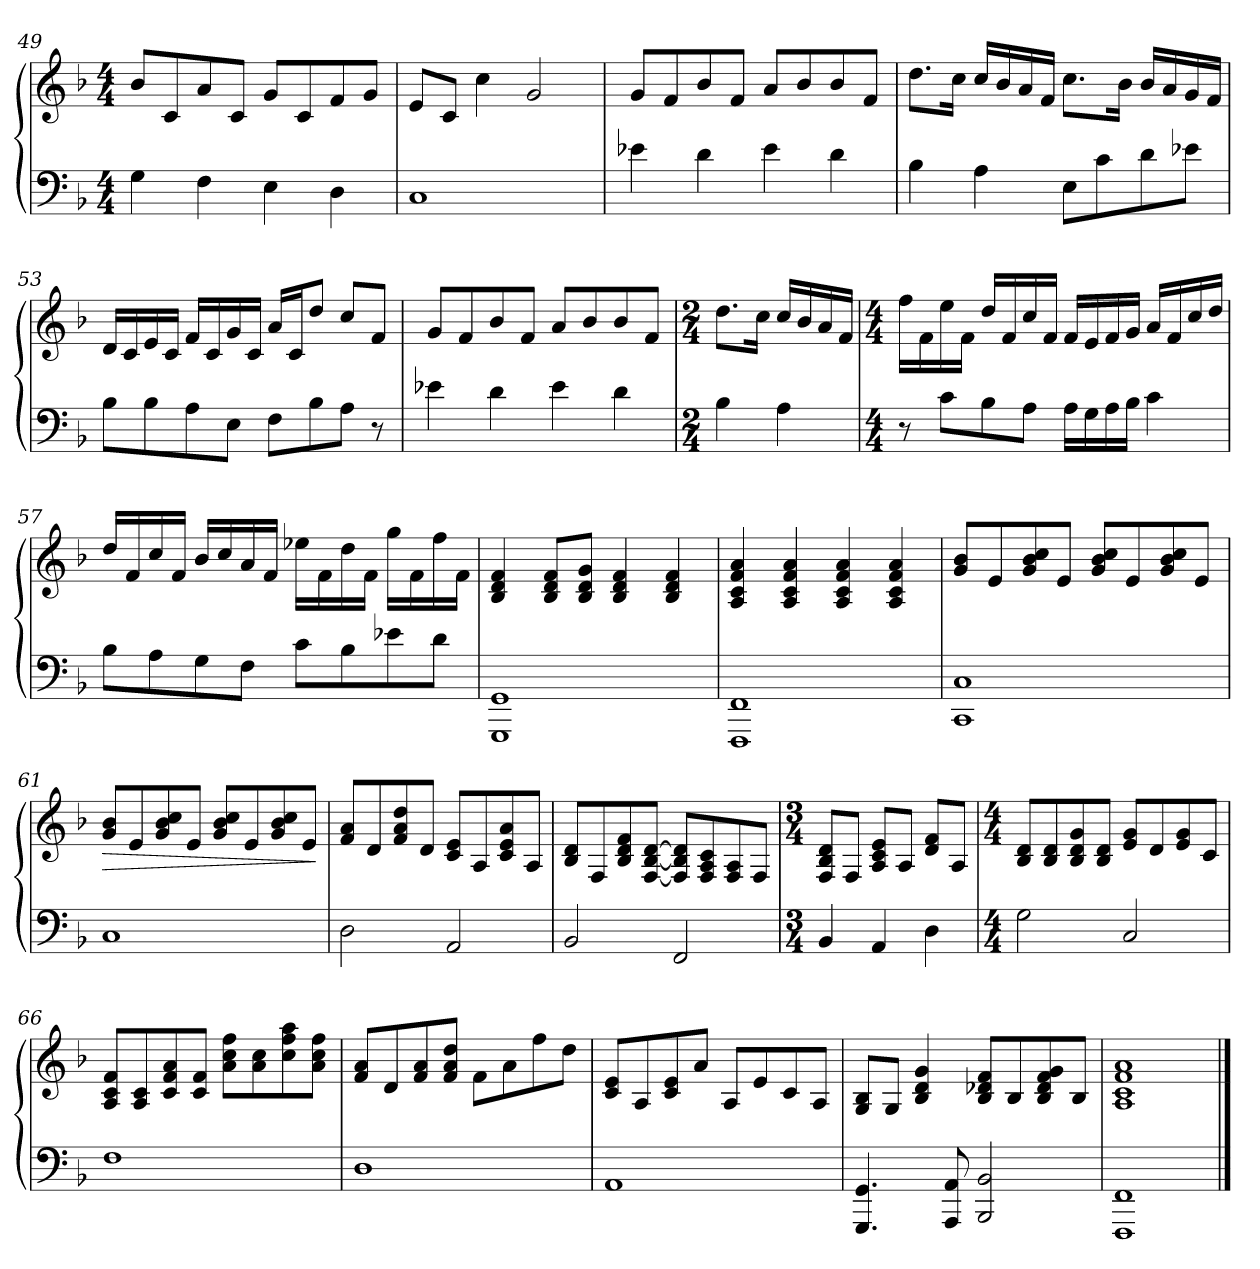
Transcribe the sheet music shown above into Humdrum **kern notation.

**kern	**kern	**dynam
*part1	*part1	*part1
*staff2	*staff1	*staff1/2
*clefF4	*clefG2	*
*k[b-]	*k[b-]	*
*M4/4	*M4/4	*
=49	=49	=49
4G\	8b-/L	.
.	8c/	.
4F\	8a/	.
.	8c/J	.
4E\	8g/L	.
.	8c/	.
4D\	8f/	.
.	8g/J	.
=50	=50	=50
1C	8e/L	.
.	8c/J	.
.	4cc\	.
.	2g/	.
=51	=51	=51
4e-X\	8g/L	.
.	8f/	.
4d\	8b-/	.
.	8f/J	.
4e-\	8a/L	.
.	8b-/	.
4d\	8b-/	.
.	8f/J	.
=52	=52	=52
4B-\	8.dd\L	.
.	16cc\Jk	.
4A\	16cc/LL	.
.	16b-/	.
.	16a/	.
.	16f/JJ	.
8E\L	8.cc\L	.
8c\	.	.
.	16b-\Jk	.
8d\	16b-/LL	.
.	16a/	.
8e-X\J	16g/	.
.	16f/JJ	.
!!LO:LB:g=z
=53	=53	=53
8B-\L	16d/LL	.
.	16c/	.
8B-\	16e/	.
.	16c/JJ	.
8A\	16f/LL	.
.	16c/	.
8E\J	16g/	.
.	16c/JJ	.
8F\L	16a/LL	.
.	16c/J	.
8B-\	8dd/J	.
8A\J	8cc/L	.
8r	8f/J	.
=54	=54	=54
4e-X\	8g/L	.
.	8f/	.
4d\	8b-/	.
.	8f/J	.
4e-\	8a/L	.
.	8b-/	.
4d\	8b-/	.
.	8f/J	.
=55	=55	=55
*M2/4	*M2/4	*
4B-\	8.dd\L	.
.	16cc\Jk	.
4A\	16cc/LL	.
.	16b-/	.
.	16a/	.
.	16f/JJ	.
=56	=56	=56
*M4/4	*M4/4	*
8r	16ff\LL	.
.	16f\	.
8c\L	16ee\	.
.	16f\JJ	.
8B-\	16dd/LL	.
.	16f/	.
8A\J	16cc/	.
.	16f/JJ	.
16A\LL	16f/LL	.
16G\	16e/	.
16A\	16f/	.
16B-\JJ	16g/JJ	.
4c\	16a/LL	.
.	16f/	.
.	16cc/	.
.	16dd/JJ	.
!!LO:LB:g=z
=57	=57	=57
8B-\L	16dd/LL	.
.	16f/	.
8A\	16cc/	.
.	16f/JJ	.
8G\	16b-/LL	.
.	16cc/	.
8F\J	16a/	.
.	16f/JJ	.
8c\L	16ee-X\LL	.
.	16f\	.
8B-\	16dd\	.
.	16f\JJ	.
8e-X\	16gg\LL	.
.	16f\	.
8d\J	16ff\	.
.	16f\JJ	.
=58	=58	=58
1GGG 1GG	4B-/ 4d/ 4f/	.
.	8B-/ 8d/ 8f/L	.
.	8B-/ 8d/ 8g/J	.
.	4B-/ 4d/ 4f/	.
.	4B-/ 4d/ 4f/	.
=59	=59	=59
1FFF 1FF	4A/ 4c/ 4f/ 4a/	.
.	4A/ 4c/ 4f/ 4a/	.
.	4A/ 4c/ 4f/ 4a/	.
.	4A/ 4c/ 4f/ 4a/	.
=60	=60	=60
1CC 1C	8g/ 8b-/L	.
.	8e/	.
.	8g/ 8b-/ 8cc/	.
.	8e/J	.
.	8g/ 8b-/ 8cc/L	.
.	8e/	.
.	8g/ 8b-/ 8cc/	.
.	8e/J	.
!!LO:LB:g=z
=61	=61	=61
!	!	!LO:HP:b
1C	8g/ 8b-/L	>
.	8e/	.
.	8g/ 8b-/ 8cc/	.
.	8e/J	.
.	8g/ 8b-/ 8cc/L	.
.	8e/	.
.	8g/ 8b-/ 8cc/	.
.	8e/J	.
.	.	]
=62	=62	=62
2D\	8f/ 8a/L	.
.	8d/	.
.	8f/ 8a/ 8dd/	.
.	8d/J	.
2AA/	8c/ 8e/L	.
.	8A/	.
.	8c/ 8e/ 8a/	.
.	8A/J	.
=63	=63	=63
2BB-/	8B-/ 8d/L	.
.	8F/	.
.	8B-/ 8d/ 8f/	.
.	[8F/ [8B-/ [8d/J	.
2FF/	8F]/ 8B-]/ 8d]/L	.
.	8F/ 8A/ 8c/	.
.	8F/ 8A/	.
.	8F/J	.
=64	=64	=64
*M3/4	*M3/4	*
4BB-/	8F/ 8B-/ 8d/L	.
.	8F/J	.
4AA/	8A/ 8c/ 8e/L	.
.	8A/J	.
4D\	8d/ 8f/L	.
.	8A/J	.
!!LO:LB:g=z
=65	=65	=65
*M4/4	*M4/4	*
2G\	8B-/ 8d/L	.
.	8B-/ 8d/	.
.	8B-/ 8d/ 8g/	.
.	8B-/ 8d/J	.
2C/	8e/ 8g/L	.
.	8d/	.
.	8e/ 8g/	.
.	8c/J	.
=66	=66	=66
1F	8A/ 8c/ 8f/L	.
.	8A/ 8c/	.
.	8c/ 8f/ 8a/	.
.	8c/ 8f/J	.
.	8a\ 8cc\ 8ff\L	.
.	8a\ 8cc\	.
.	8cc\ 8ff\ 8aa\	.
.	8a\ 8cc\ 8ff\J	.
=67	=67	=67
1D	8f/ 8a/L	.
.	8d/	.
.	8f/ 8a/	.
.	8f/ 8a/ 8dd/J	.
.	8f\L	.
.	8a\	.
.	8ff\	.
.	8dd\J	.
=68	=68	=68
1AA	8c/ 8e/L	.
.	8A/	.
.	8c/ 8e/	.
.	8a/J	.
.	8A/L	.
.	8e/	.
.	8c/	.
.	8A/J	.
!!LO:PB:g=z
=69	=69	=69
4.GGG/ 4.GG/	8G/ 8B-/L	.
.	8G/J	.
.	4B-/ 4d/ 4g/	.
8AAA/ 8AA/	.	.
2BBB-/ 2BB-/	8B-/ 8d-X/ 8f/L	.
.	8B-/	.
.	8B-/ 8d-/ 8f/ 8g/	.
.	8B-/J	.
=70	=70	=70
1FFF 1FF	1A 1c 1f 1a	.
==	==	==
*-	*-	*-
